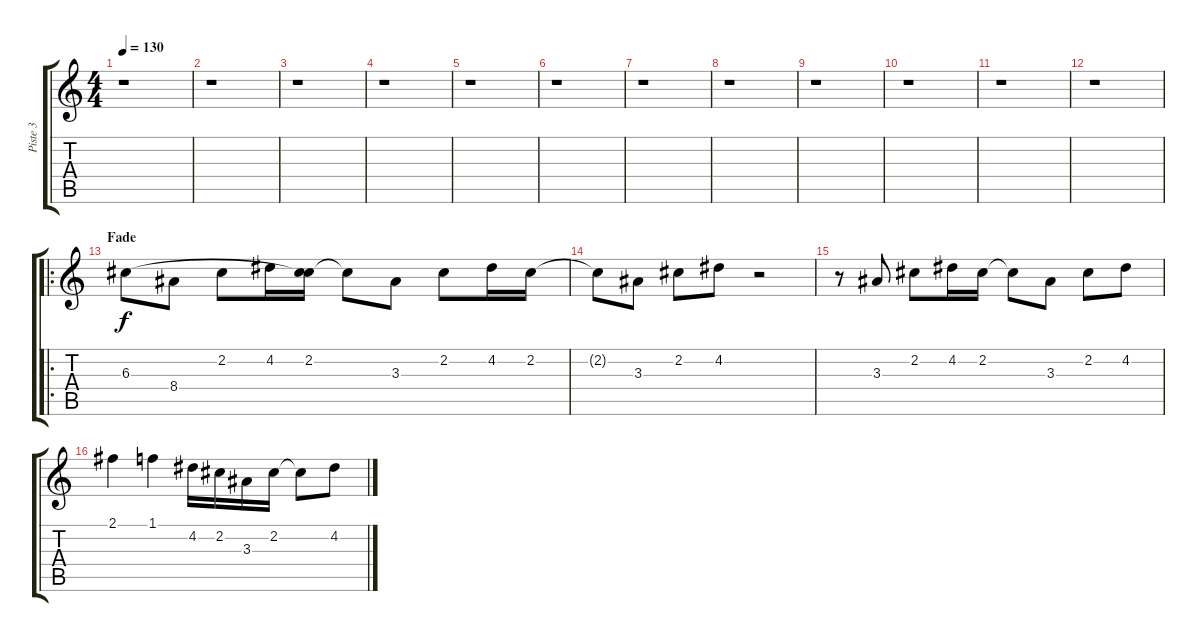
\track ("Piste 3" "Piste 3") {instrument distortionguitar}
\staff {score tabs}
\tuning (E4 B3 G3 D3 A2 E2) {hide}
\ts (4 4)
\tempo 130
\clef g2
\ks c
r.1{dy f} |
r.1 |
r.1 |
r.1 |
r.1 |
r.1 |
r.1 |
r.1 |
r.1 |
r.1 |
r.1 |
r.1 |
\ro
\section ("" "Fade")
6.3.8 8.4.8 2.2.8 4.2.16 (2.2 6.3{t}).16 2.2{t}.8 3.3.8 2.2.8 4.2.16 2.2.16 |
2.2{t}.8 3.3.8 2.2.8 4.2.8 r.2 |
r.8 3.3.8 2.2.8 4.2.16 2.2.16 2.2{t}.8 3.3.8 2.2.8 4.2.8 |
2.1.4 1.1.4 4.2.16 2.2.16 3.3.16 2.2.16 2.2{t}.8 4.2.8
